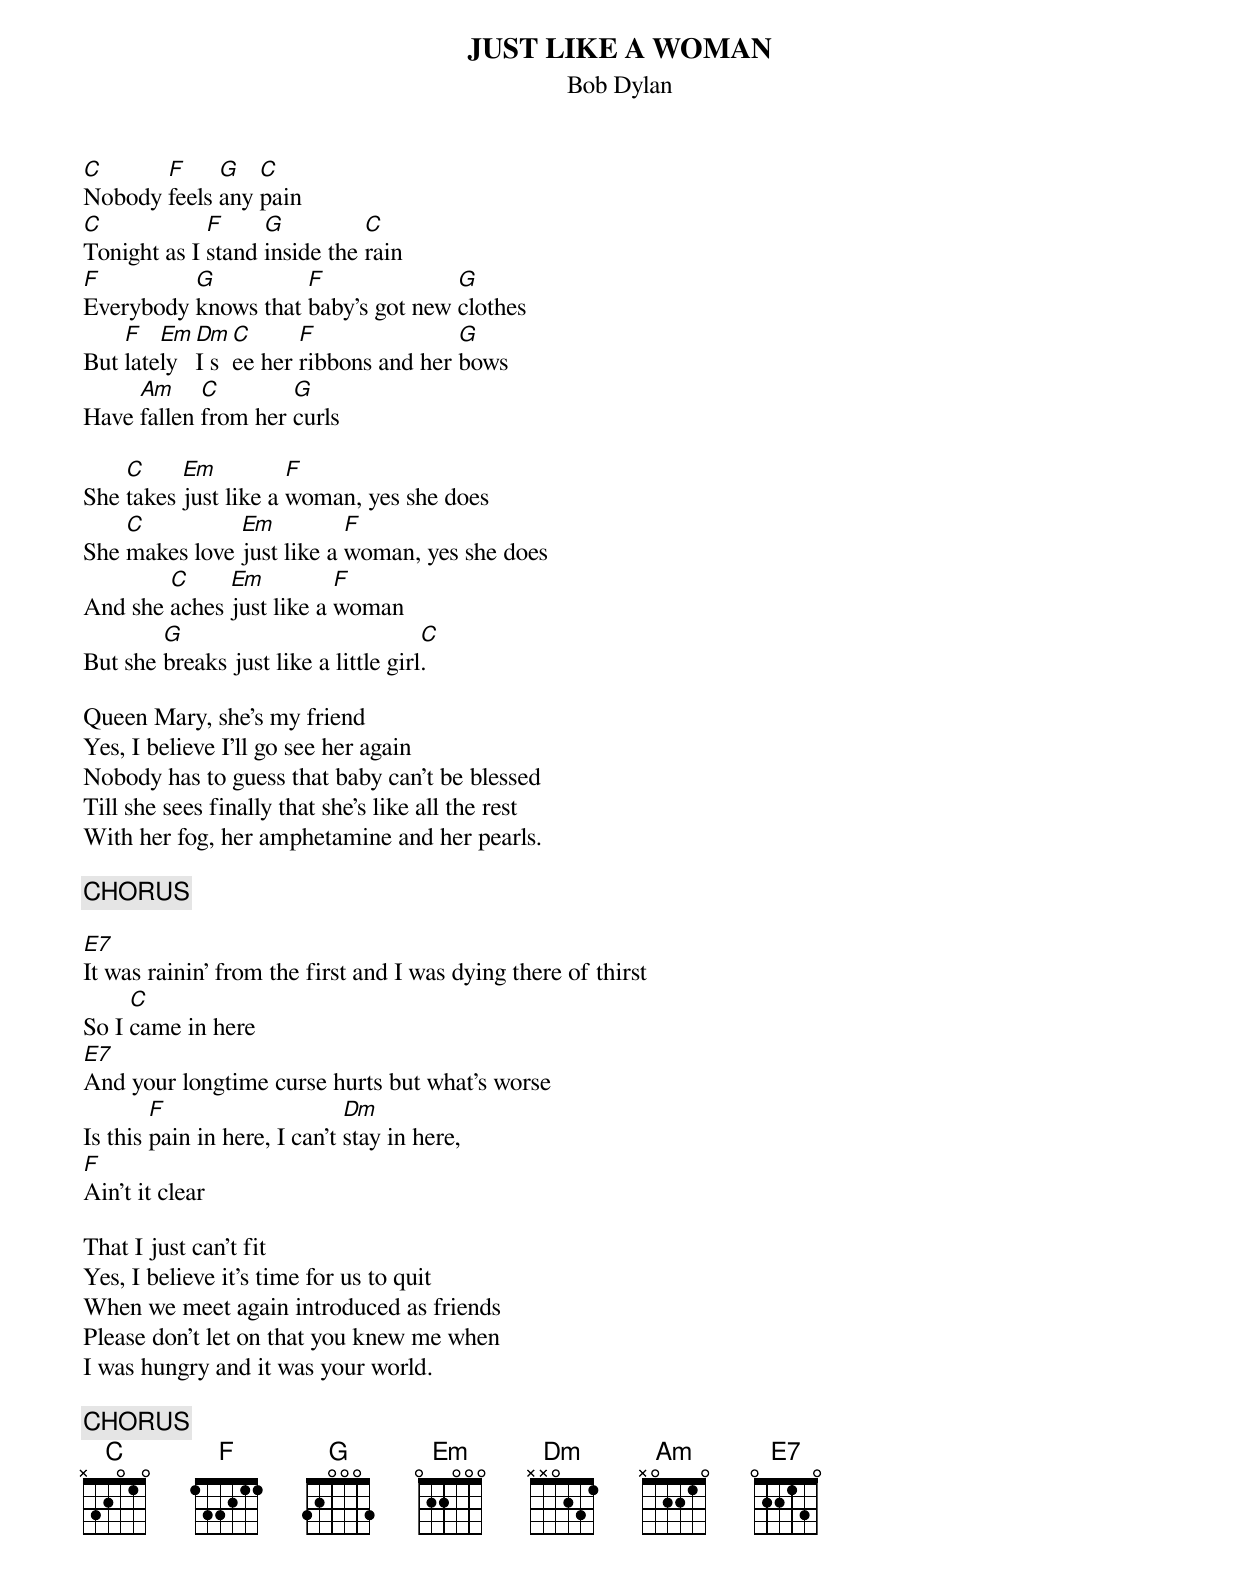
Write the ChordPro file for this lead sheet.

{t:JUST LIKE A WOMAN}
{st:Bob Dylan}

[C]Nobody [F]feels [G]any [C]pain
[C]Tonight as I [F]stand [G]inside the [C]rain
[F]Everybody [G]knows that [F]baby's got new [G]clothes
But [F]late[Em]ly [Dm]I s[C]ee her [F]ribbons and her [G]bows
Have [Am]fallen [C]from her [G]curls

She [C]takes [Em]just like a [F]woman, yes she does
She [C]makes love [Em]just like a [F]woman, yes she does
And she [C]aches [Em]just like a [F]woman
But she [G]breaks just like a little girl[C].

Queen Mary, she's my friend
Yes, I believe I'll go see her again
Nobody has to guess that baby can't be blessed
Till she sees finally that she's like all the rest
With her fog, her amphetamine and her pearls.

{c:CHORUS}

[E7]It was rainin' from the first and I was dying there of thirst
So I [C]came in here
[E7]And your longtime curse hurts but what's worse
Is this [F]pain in here, I can't [Dm]stay in here,
[F]Ain't it clear

That I just can't fit
Yes, I believe it's time for us to quit
When we meet again introduced as friends
Please don't let on that you knew me when
I was hungry and it was your world.

{c:CHORUS}
